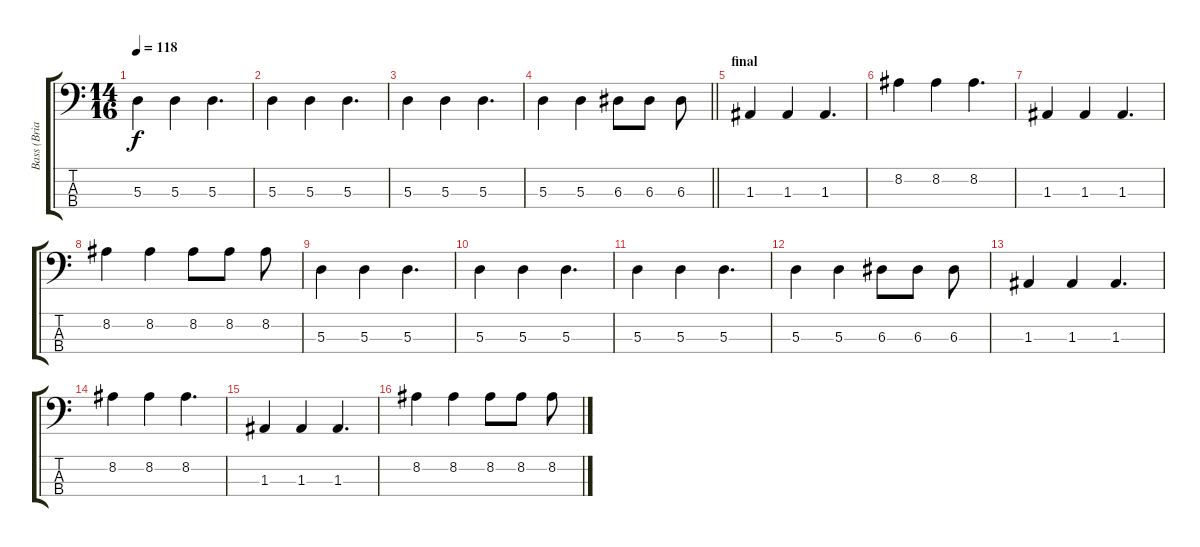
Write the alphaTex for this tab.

\track ("Bass (Brian Cook)" "Bass (Bria") {instrument electricbassfinger}
\staff {score tabs}
\tuning (G2 D2 A1 E1) {hide}
\ts (14 16)
\tempo 118
\clef f4
\ks c
5.3.4{dy f} 5.3.4 5.3.4{d} |
5.3.4 5.3.4 5.3.4{d} |
5.3.4 5.3.4 5.3.4{d} |
\barLineRight lightlight
5.3.4 5.3.4 6.3.8 6.3.8 6.3.8 |
\section ("" "final")
1.3.4 1.3.4 1.3.4{d} |
8.2.4 8.2.4 8.2.4{d} |
1.3.4 1.3.4 1.3.4{d} |
8.2.4 8.2.4 8.2.8 8.2.8 8.2.8 |
5.3.4 5.3.4 5.3.4{d} |
5.3.4 5.3.4 5.3.4{d} |
5.3.4 5.3.4 5.3.4{d} |
5.3.4 5.3.4 6.3.8 6.3.8 6.3.8 |
1.3.4 1.3.4 1.3.4{d} |
8.2.4 8.2.4 8.2.4{d} |
1.3.4 1.3.4 1.3.4{d} |
8.2.4 8.2.4 8.2.8 8.2.8 8.2.8
